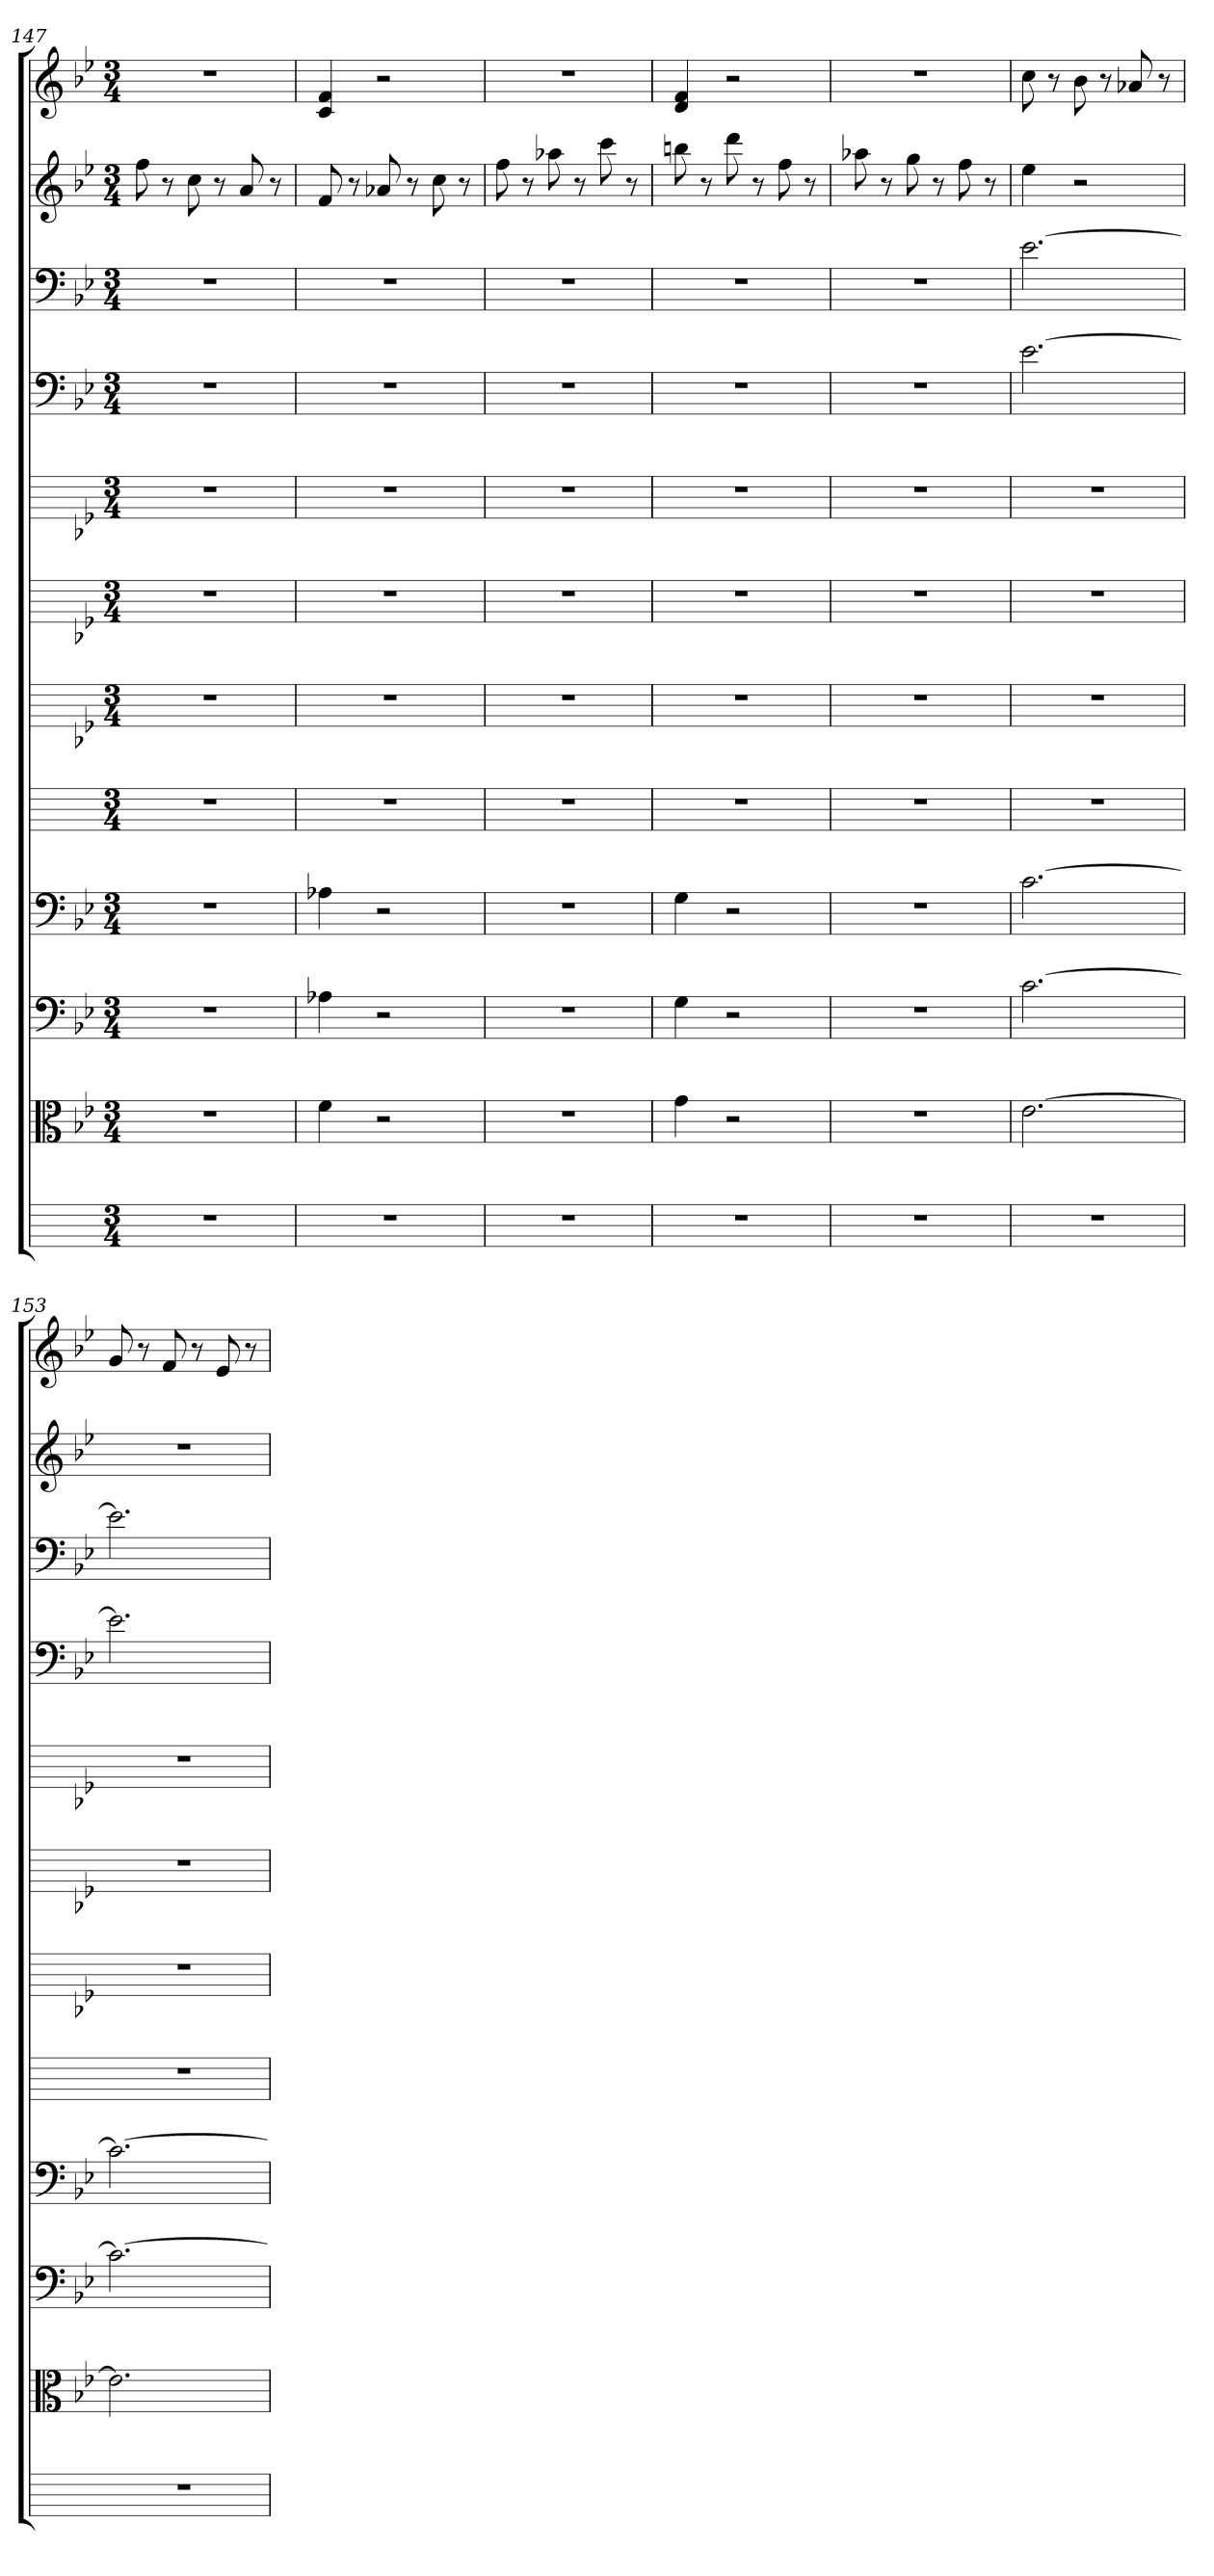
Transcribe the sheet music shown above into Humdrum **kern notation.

**kern	**kern	**kern	**kern	**kern	**kern	**kern	**kern	**kern	**kern	**kern	**kern
*part12	*part11	*part10	*part9	*part8	*part7	*part6	*part5	*part4	*part3	*part2	*part1
*staff12	*staff11	*staff10	*staff9	*staff8	*staff7	*staff6	*staff5	*staff4	*staff3	*staff2	*staff1
*	*clefC3	*clefF4	*clefF4	*	*	*	*	*clefF4	*clefF4	*	*
*k[]	*k[b-e-]	*k[b-e-]	*k[b-e-]	*k[]	*k[b-e-]	*k[b-e-]	*k[b-e-]	*k[b-e-]	*k[b-e-]	*k[b-e-]	*k[b-e-]
*M3/4	*M3/4	*M3/4	*M3/4	*M3/4	*M3/4	*M3/4	*M3/4	*M3/4	*M3/4	*M3/4	*M3/4
=147	=147	=147	=147	=147	=147	=147	=147	=147	=147	=147	=147
2.r	2.r	2.r	2.r	2.r	2.r	2.r	2.r	2.r	2.r	8ff	2.r
.	.	.	.	.	.	.	.	.	.	8r	.
.	.	.	.	.	.	.	.	.	.	8cc	.
.	.	.	.	.	.	.	.	.	.	8r	.
.	.	.	.	.	.	.	.	.	.	8a	.
.	.	.	.	.	.	.	.	.	.	8r	.
=148	=148	=148	=148	=148	=148	=148	=148	=148	=148	=148	=148
2.r	4f	4A-X	4A-X	2.r	2.r	2.r	2.r	2.r	2.r	8f	4c 4f
.	.	.	.	.	.	.	.	.	.	8r	.
.	2r	2r	2r	.	.	.	.	.	.	8a-X	2r
.	.	.	.	.	.	.	.	.	.	8r	.
.	.	.	.	.	.	.	.	.	.	8cc	.
.	.	.	.	.	.	.	.	.	.	8r	.
=149	=149	=149	=149	=149	=149	=149	=149	=149	=149	=149	=149
2.r	2.r	2.r	2.r	2.r	2.r	2.r	2.r	2.r	2.r	8ff	2.r
.	.	.	.	.	.	.	.	.	.	8r	.
.	.	.	.	.	.	.	.	.	.	8aa-X	.
.	.	.	.	.	.	.	.	.	.	8r	.
.	.	.	.	.	.	.	.	.	.	8ccc	.
.	.	.	.	.	.	.	.	.	.	8r	.
=150	=150	=150	=150	=150	=150	=150	=150	=150	=150	=150	=150
2.r	4g	4G	4G	2.r	2.r	2.r	2.r	2.r	2.r	8bbn	4d 4f
.	.	.	.	.	.	.	.	.	.	8r	.
.	2r	2r	2r	.	.	.	.	.	.	8ddd	2r
.	.	.	.	.	.	.	.	.	.	8r	.
.	.	.	.	.	.	.	.	.	.	8ff	.
.	.	.	.	.	.	.	.	.	.	8r	.
=151	=151	=151	=151	=151	=151	=151	=151	=151	=151	=151	=151
2.r	2.r	2.r	2.r	2.r	2.r	2.r	2.r	2.r	2.r	8aa-X	2.r
.	.	.	.	.	.	.	.	.	.	8r	.
.	.	.	.	.	.	.	.	.	.	8gg	.
.	.	.	.	.	.	.	.	.	.	8r	.
.	.	.	.	.	.	.	.	.	.	8ff	.
.	.	.	.	.	.	.	.	.	.	8r	.
=152	=152	=152	=152	=152	=152	=152	=152	=152	=152	=152	=152
2.r	[2.e-	[2.c	[2.c	2.r	2.r	2.r	2.r	[2.e-	[2.e-	4ee-	8cc
.	.	.	.	.	.	.	.	.	.	.	8r
.	.	.	.	.	.	.	.	.	.	2r	8b-
.	.	.	.	.	.	.	.	.	.	.	8r
.	.	.	.	.	.	.	.	.	.	.	8a-X
.	.	.	.	.	.	.	.	.	.	.	8r
=153	=153	=153	=153	=153	=153	=153	=153	=153	=153	=153	=153
2.r	2.e-]	2.c_	2.c_	2.r	2.r	2.r	2.r	2.e-]	2.e-]	2.r	8g
.	.	.	.	.	.	.	.	.	.	.	8r
.	.	.	.	.	.	.	.	.	.	.	8f
.	.	.	.	.	.	.	.	.	.	.	8r
.	.	.	.	.	.	.	.	.	.	.	8e-
.	.	.	.	.	.	.	.	.	.	.	8r
=	=	=	=	=	=	=	=	=	=	=	=
*-	*-	*-	*-	*-	*-	*-	*-	*-	*-	*-	*-
